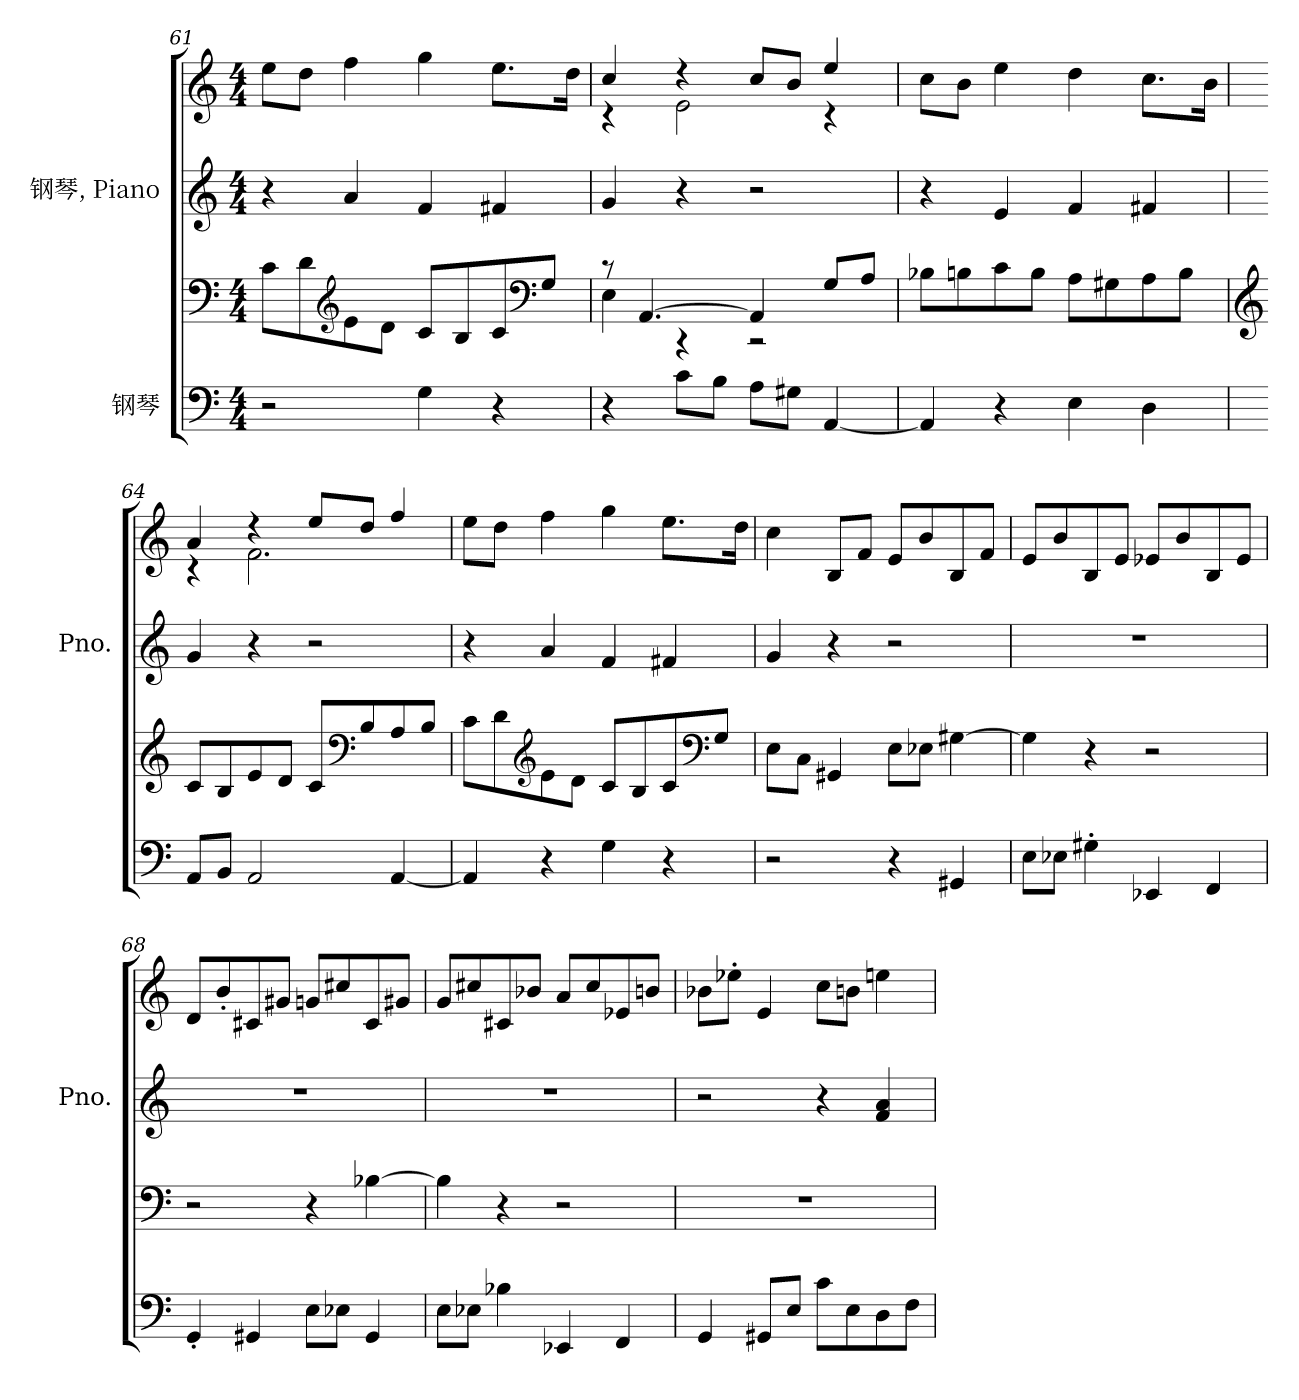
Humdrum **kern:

**kern	**kern	**kern	**kern
*part2	*part2	*part1	*part1
*staff4	*staff3	*staff2	*staff1
*I"钢琴	*	*I"钢琴, Piano	*
*	*	*I'Pno.	*
*clefF4	*clefF4	*clefG2	*clefG2
*k[]	*k[]	*k[]	*k[]
*M4/4	*M4/4	*M4/4	*M4/4
=61	=61	=61	=61
2r	8c\L	4r	8ee\L
.	8d\	.	8dd\J
*	*clefG2	*	*
.	8e\	4a/	4ff\
.	8d\J	.	.
4G\	8c/L	4f/	4gg\
.	8B/	.	.
4r	8c/	4f#X/	8.ee\L
*	*clefF4	*	*
.	8G/J	.	.
.	.	.	16dd\Jk
!!LO:LB:g=z
=62	=62	=62	=62
*	*^	*	*^
4r	8r	4E\	4g/	4cc/	4r
.	[4.AA/	.	.	.	.
8c\L	.	4r	4r	4r	2e\
8B\J	.	.	.	.	.
8A\L	4AA/]	2r	2r	8cc/L	.
8G#X\J	.	.	.	8b/J	.
[4AA/	8G/L	.	.	4ee/	4r
.	8A/J	.	.	.	.
*	*v	*v	*	*v	*v
=63	=63	=63	=63
4AA/]	8B-X\L	4r	8cc\L
.	8Bn\	.	8b\J
4r	8c\	4e/	4ee\
.	8B\J	.	.
4E\	8A\L	4f/	4dd\
.	8G#X\	.	.
4D\	8A\	4f#X/	8.cc\L
.	8B\J	.	.
.	.	.	16b\Jk
=64	=64	=64	=64
*	*clefG2	*	*
*	*	*	*^
8AA/L	8c/L	4g/	4a/	4r
8BB/J	8B/	.	.	.
2AA/	8e/	4r	4r	2.f\
.	8d/J	.	.	.
.	8c/L	2r	8ee/L	.
*	*clefF4	*	*	*
.	8B/	.	8dd/J	.
[4AA/	8A/	.	4ff/	.
.	8B/J	.	.	.
*	*	*	*v	*v
!!LO:PB:g=z
=65	=65	=65	=65
4AA/]	8c\L	4r	8ee\L
.	8d\	.	8dd\J
*	*clefG2	*	*
4r	8e\	4a/	4ff\
.	8d\J	.	.
4G\	8c/L	4f/	4gg\
.	8B/	.	.
4r	8c/	4f#X/	8.ee\L
*	*clefF4	*	*
.	8G/J	.	.
.	.	.	16dd\Jk
=66	=66	=66	=66
2r	8E\L	4g/	4cc\
.	8C\J	.	.
.	4GG#X/	4r	8B/L
.	.	.	8f/J
4r	8E\L	2r	8e/L
.	8E-X\J	.	8b/
4GG#X/	[4G#X\	.	8B/
.	.	.	8f/J
=67	=67	=67	=67
8E\L	4G#\]	1r	8e/L
8E-X\J	.	.	8b/
4G#X'\	4r	.	8B/
.	.	.	8e/J
4EE-X/	2r	.	8e-X/L
.	.	.	8b/
4FF/	.	.	8B/
.	.	.	8e-/J
!!LO:LB:g=z
=68	=68	=68	=68
4GG'/	2r	1r	8d/L
.	.	.	8b'/
4GG#X/	.	.	8c#X/
.	.	.	8g#X/J
8E\L	4r	.	8gn/L
8E-X\J	.	.	8cc#X/
4GG#/	[4B-X\	.	8c#/
.	.	.	8g#X/J
=69	=69	=69	=69
8E\L	4B-\]	1r	8g/L
8E-X\J	.	.	8cc#X/
4B-X\	4r	.	8c#X/
.	.	.	8b-X/J
4EE-X/	2r	.	8a/L
.	.	.	8cc#/
4FF/	.	.	8e-X/
.	.	.	8bn/J
=70	=70	=70	=70
4GG/	1r	2r	8b-X\L
.	.	.	8ee-X'\J
8GG#X/L	.	.	4e/
8E/J	.	.	.
8c\L	.	4r	8cc\L
8E\	.	.	8bn\J
8D\	.	4f/ 4a/	4een\
8F\J	.	.	.
=	=	=	=
*-	*-	*-	*-
